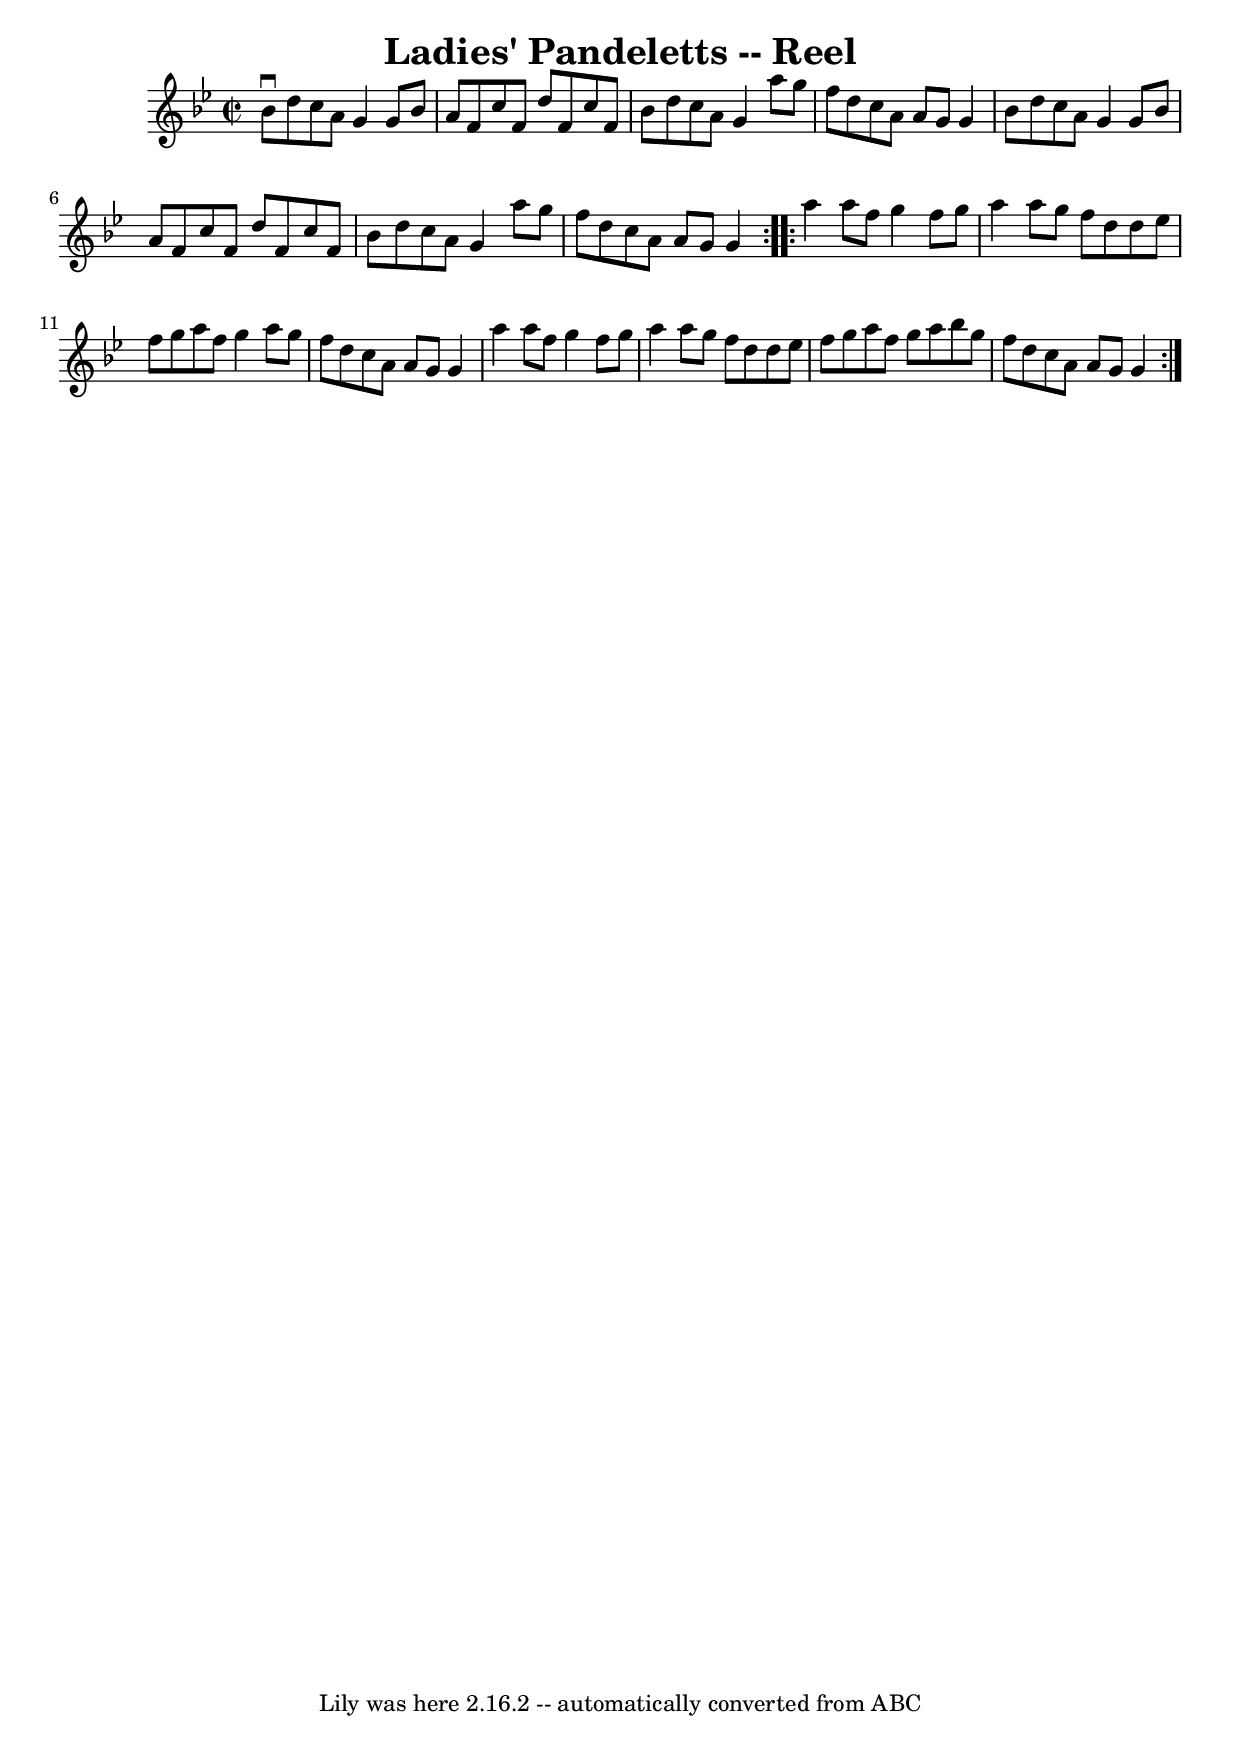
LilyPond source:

\version "2.16.2"
\include "Mammoth.ily"
\header {
  %% book = "Ryan's Mammoth Collection"
  crossRefNumber = "1"
  footnotes = "\\\\381"
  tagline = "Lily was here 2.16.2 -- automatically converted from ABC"
  title = "Ladies' Pandeletts -- Reel"

}
voicedefault =  {



  \repeat volta 2 {

    \override Staff.TimeSignature #'style = #'C
    \time 2/2 
    \key g \minor
    bes'8^\downbow d''8 c''8 a'8 g'4 g'8  
    bes'8    |
    a'8 f'8 c''8 f'8 d''8 f'8 c''8 f'8    |
    bes'8 d''8 c''8 a'8 g'4 a''8 g''8    |
    
    f''8 d''8 c''8 a'8 a'8 g'8 g'4    |
    bes'8 d''8  
    c''8 a'8 g'4 g'8 bes'8    |
    a'8 f'8 c''8 f'8    
    d''8 f'8 c''8 f'8    |
    bes'8 d''8 c''8 a'8 g'4    
    a''8 g''8    |
    f''8 d''8 c''8 a'8 a'8 g'8 g'4    

  }     
  \repeat volta 2 {
    a''4 a''8 f''8 g''4 f''8 g''8     |
    a''4 a''8 g''8 f''8 d''8 d''8 ees''8    |
    
    f''8 g''8 a''8 f''8 g''4 a''8 g''8    |
    f''8 d''8 
    c''8 a'8 a'8 g'8 g'4    |
    a''4 a''8 f''8    
    g''4 f''8 g''8    |
    a''4 a''8 g''8 f''8 d''8 d''8 
    ees''8    |
    f''8 g''8 a''8 f''8 g''8 a''8 bes''8  
    g''8    |
    f''8 d''8 c''8 a'8 a'8 g'8 g'4    
  }   

}

\score{
  <<

    \context Staff="default"
    {
      \voicedefault 
      
    }

  >>
  \layout {
    
  }
  \midi {
  }

}
